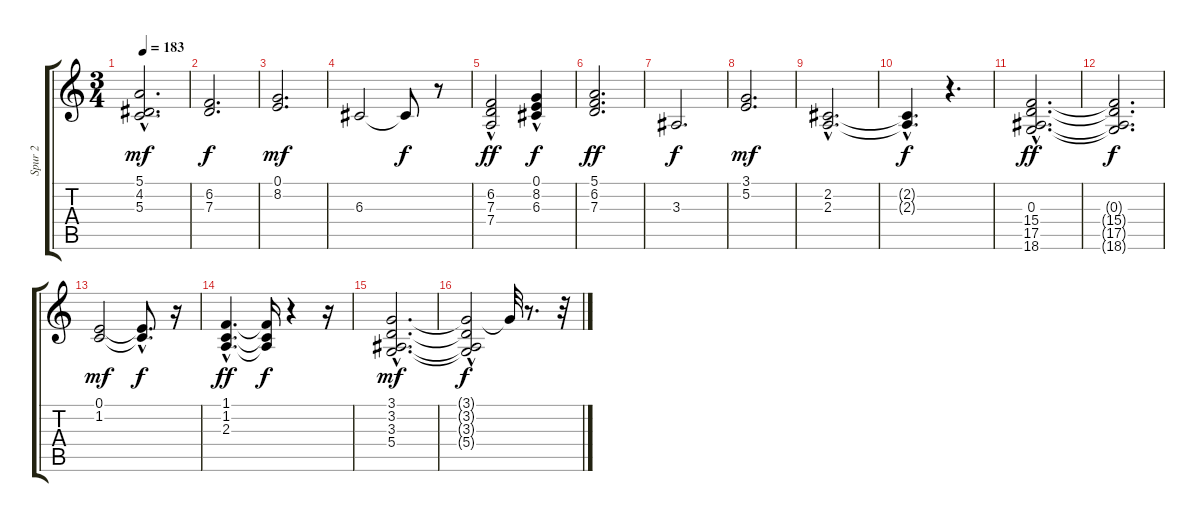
\track ("Spur 2" "Spur 2") {instrument synthstrings1}
\staff {score tabs}
\tuning (E4 B3 G3 D3 A2 E2) {hide}
\ts (3 4)
\tempo 183
\clef g2
\ks c
(5.1 4.2 5.3{hac}).2{d dy mf} |
(6.2 7.3).2{d dy f} |
(0.1 8.2).2{d dy mf} |
6.3.2 6.3{t}.8{dy f} r.8 |
(6.2 7.3{hac} 7.4).2{dy ff} (0.1 8.2{hac} 6.3{hac}).4{dy f} |
(5.1 6.2 7.3).2{d dy ff} |
3.3.2{d dy f} |
(3.1 5.2).2{d dy mf} |
(2.2{hac} 2.3{hac}).2{d} |
(2.2{t} 2.3{hac t}).4{d dy f} r.4{d} |
(0.3{hac} 15.4{hac} 17.5{hac} 18.6{hac}).2{d dy ff} |
(0.3{t} 15.4{t} 17.5{t} 18.6{t}).2{d dy f} |
(0.1 1.2).2{dy mf} (0.1{hac t} 1.2{hac t}).8{d dy f} r.16 |
(1.1{hac} 1.2{hac} 2.3{hac}).4{d dy ff} (1.1{t} 1.2{t} 2.3{t}).16{dy f} r.4 r.16 |
(3.1{hac} 3.2{hac} 3.3{hac} 5.4{hac}).2{d dy mf} |
(3.1{t} 3.2{hac t} 3.3{hac t} 5.4{t}).2{dy f} 3.1{t}.32 r.8{d} r.32
